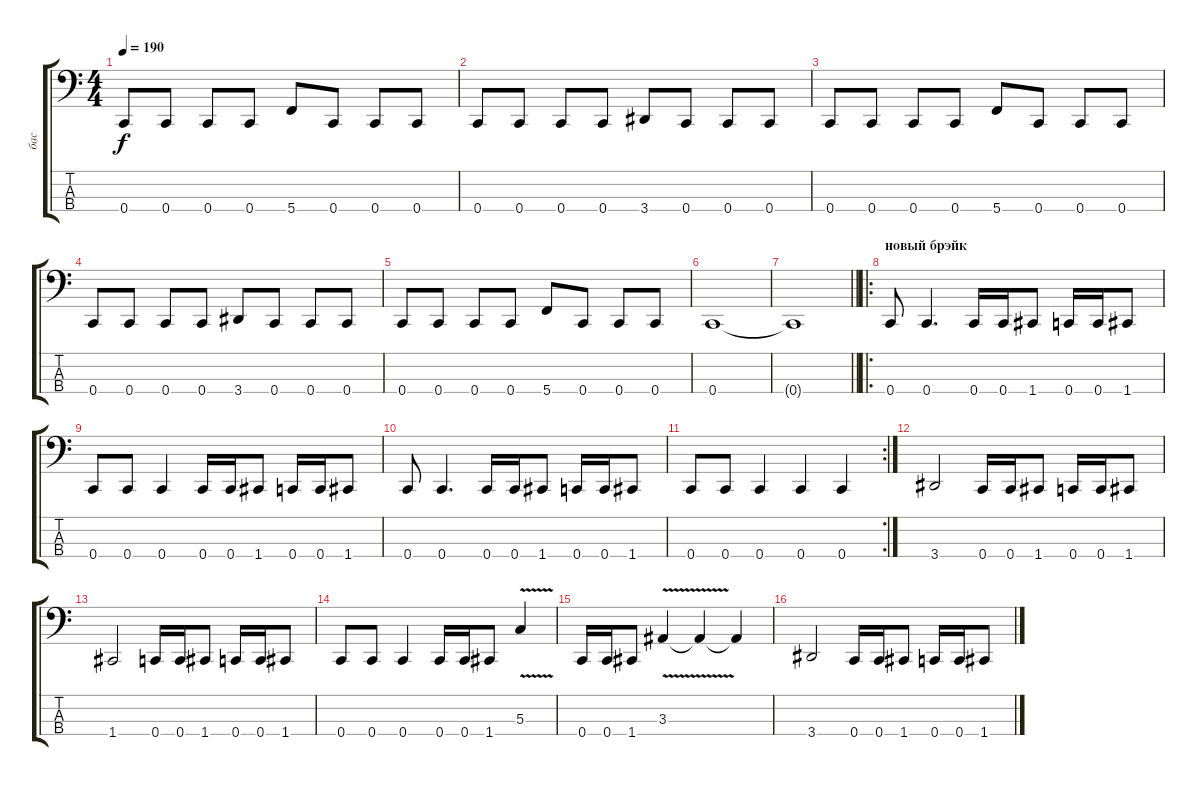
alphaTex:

\track ("бас" "бас") {instrument electricbassfinger}
\staff {score tabs}
\tuning (F2 C2 G1 C1) {hide}
\ts (4 4)
\tempo 190
\clef f4
\ks c
0.4.8{dy f} 0.4.8 0.4.8 0.4.8 5.4.8 0.4.8 0.4.8 0.4.8 |
0.4.8 0.4.8 0.4.8 0.4.8 3.4.8 0.4.8 0.4.8 0.4.8 |
0.4.8 0.4.8 0.4.8 0.4.8 5.4.8 0.4.8 0.4.8 0.4.8 |
0.4.8 0.4.8 0.4.8 0.4.8 3.4.8 0.4.8 0.4.8 0.4.8 |
0.4.8 0.4.8 0.4.8 0.4.8 5.4.8 0.4.8 0.4.8 0.4.8 |
0.4.1 |
\barLineRight lightlight
0.4{t}.1 |
\ro
\section ("" "новый брэйк")
0.4.8 0.4.4{d} 0.4.16 0.4.16 1.4.8 0.4.16 0.4.16 1.4.8 |
0.4.8 0.4.8 0.4.4 0.4.16 0.4.16 1.4.8 0.4.16 0.4.16 1.4.8 |
0.4.8 0.4.4{d} 0.4.16 0.4.16 1.4.8 0.4.16 0.4.16 1.4.8 |
\rc 2
0.4.8 0.4.8 0.4.4 0.4.4 0.4.4 |
3.4.2 0.4.16 0.4.16 1.4.8 0.4.16 0.4.16 1.4.8 |
1.4.2 0.4.16 0.4.16 1.4.8 0.4.16 0.4.16 1.4.8 |
0.4.8 0.4.8 0.4.4 0.4.16 0.4.16 1.4.8 5.3{v}.4 |
0.4.16 0.4.16 1.4.8 3.3{v}.4 3.3{t}.4 3.3{t}.4 |
3.4.2 0.4.16 0.4.16 1.4.8 0.4.16 0.4.16 1.4.8
